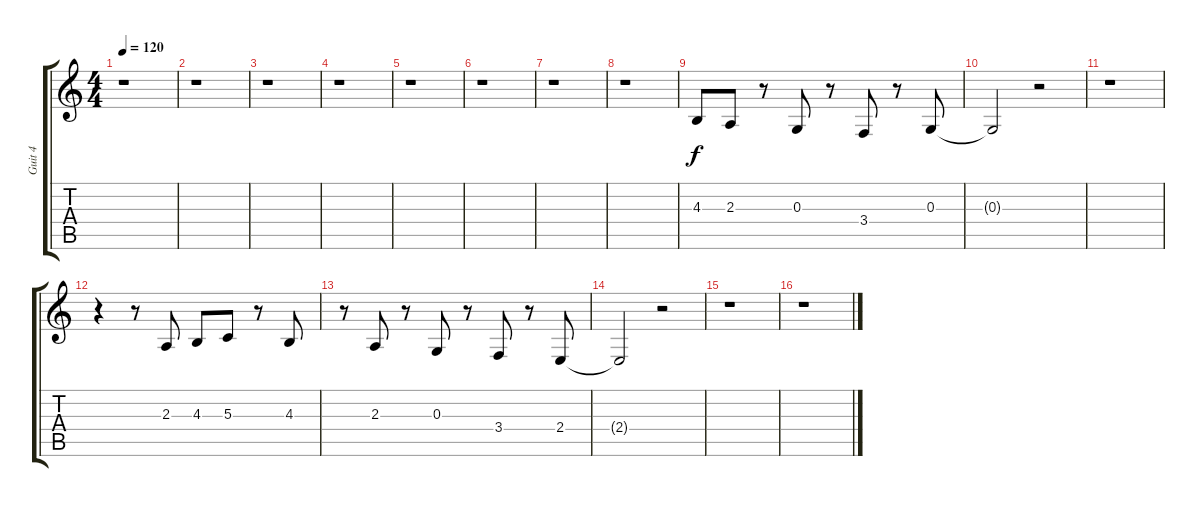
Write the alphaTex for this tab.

\track ("Guit 4" "Guit 4") {instrument acousticgrandpiano}
\staff {score tabs}
\tuning (E4 B3 G3 D3 A2 E2) {hide}
\ts (4 4)
\tempo 120
\clef g2
\ks c
r.1{dy f} |
r.1 |
r.1 |
r.1 |
r.1 |
r.1 |
r.1 |
r.1 |
4.3.8 2.3.8 r.8 0.3.8 r.8 3.4.8 r.8 0.3.8 |
0.3{t}.2 r.2 |
r.1 |
r.4 r.8 2.3.8 4.3.8 5.3.8 r.8 4.3.8 |
r.8 2.3.8 r.8 0.3.8 r.8 3.4.8 r.8 2.4.8 |
2.4{t}.2 r.2 |
r.1 |
r.1
